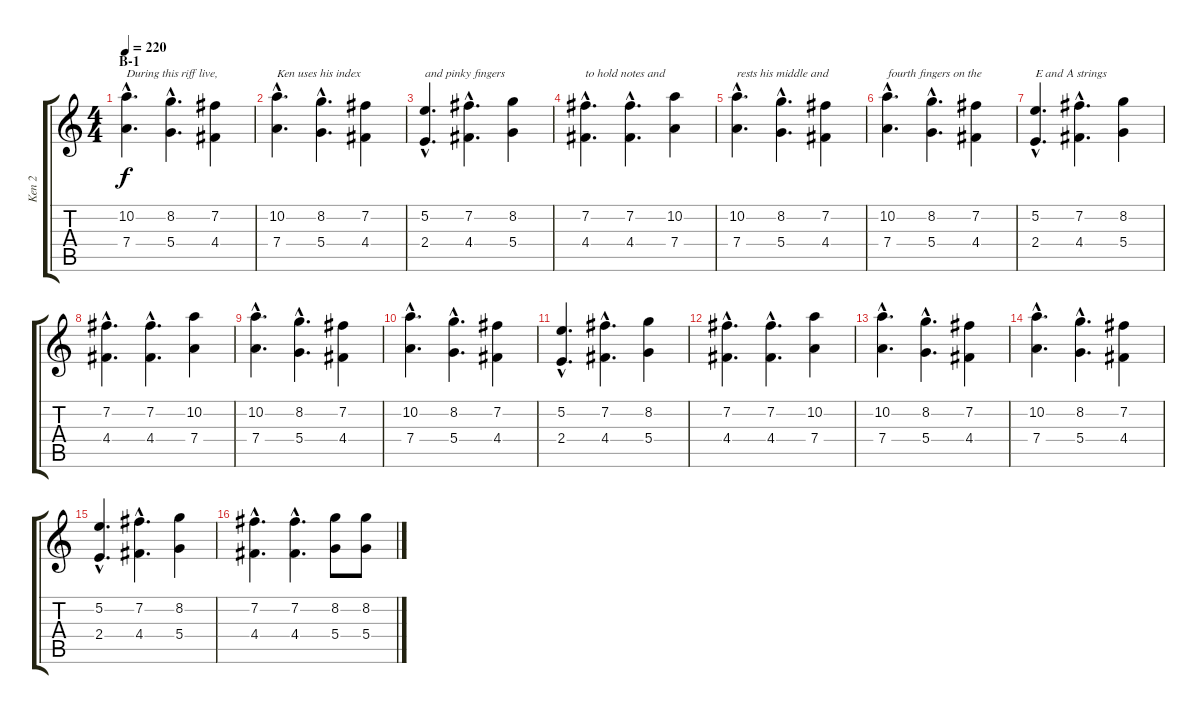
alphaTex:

\track ("Ken 2" "Ken 2") {instrument distortionguitar}
\staff {score tabs}
\tuning (E4 B3 G3 D3 A2 E2) {hide}
\ts (4 4)
\section ("" "B-1")
\tempo 220
\clef g2
\ks c
(10.2{hac} 7.4{hac}).4{d txt "During this riff live," dy f} (8.2{hac} 5.4{hac}).4{d} (7.2 4.4).4 |
(10.2{hac} 7.4{hac}).4{d txt "Ken uses his index"} (8.2{hac} 5.4{hac}).4{d} (7.2 4.4).4 |
(5.2{hac} 2.4{hac}).4{d txt "and pinky fingers"} (7.2{hac} 4.4{hac}).4{d} (8.2 5.4).4 |
(7.2{hac} 4.4{hac}).4{d txt "to hold notes and "} (7.2{hac} 4.4{hac}).4{d} (10.2 7.4).4 |
(10.2{hac} 7.4{hac}).4{d txt "rests his middle and"} (8.2{hac} 5.4{hac}).4{d} (7.2 4.4).4 |
(10.2{hac} 7.4{hac}).4{d txt "fourth fingers on the"} (8.2{hac} 5.4{hac}).4{d} (7.2 4.4).4 |
(5.2{hac} 2.4{hac}).4{d txt "E and A strings"} (7.2{hac} 4.4{hac}).4{d} (8.2 5.4).4 |
(7.2{hac} 4.4{hac}).4{d} (7.2{hac} 4.4{hac}).4{d} (10.2 7.4).4 |
(10.2{hac} 7.4{hac}).4{d} (8.2{hac} 5.4{hac}).4{d} (7.2 4.4).4 |
(10.2{hac} 7.4{hac}).4{d} (8.2{hac} 5.4{hac}).4{d} (7.2 4.4).4 |
(5.2{hac} 2.4{hac}).4{d} (7.2{hac} 4.4{hac}).4{d} (8.2 5.4).4 |
(7.2{hac} 4.4{hac}).4{d} (7.2{hac} 4.4{hac}).4{d} (10.2 7.4).4 |
(10.2{hac} 7.4{hac}).4{d} (8.2{hac} 5.4{hac}).4{d} (7.2 4.4).4 |
(10.2{hac} 7.4{hac}).4{d} (8.2{hac} 5.4{hac}).4{d} (7.2 4.4).4 |
(5.2{hac} 2.4{hac}).4{d} (7.2{hac} 4.4{hac}).4{d} (8.2 5.4).4 |
(7.2{hac} 4.4{hac}).4{d} (7.2{hac} 4.4{hac}).4{d} (8.2 5.4).8 (8.2 5.4).8
